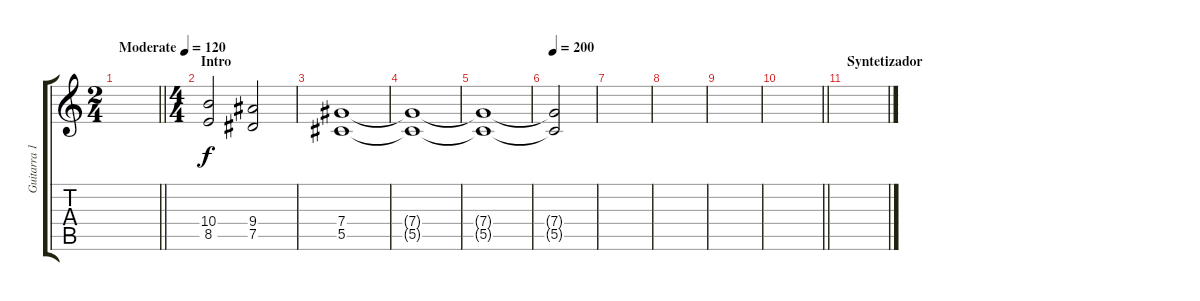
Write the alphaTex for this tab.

\track ("Guitarra 1" "Guitarra 1") {instrument overdrivenguitar}
\staff {score tabs}
\tuning (Eb4 Bb3 Gb3 Db3 Ab2 Eb2) {hide}
\ts (2 4)
\tempo (120 "Moderate")
\clef g2
\barLineRight lightlight
\ks c
|
\ts (4 4)
\section ("" "Intro")
(10.4 8.5).2 (9.4 7.5).2 |
(7.4 5.5).1 |
(7.4{t} 5.5{t}).1 |
(7.4{t} 5.5{t}).1 |
\tempo 200
(7.4{t} 5.5{t}).2 |
|
|
|
\barLineRight lightlight
|
\section ("" "Syntetizador")
